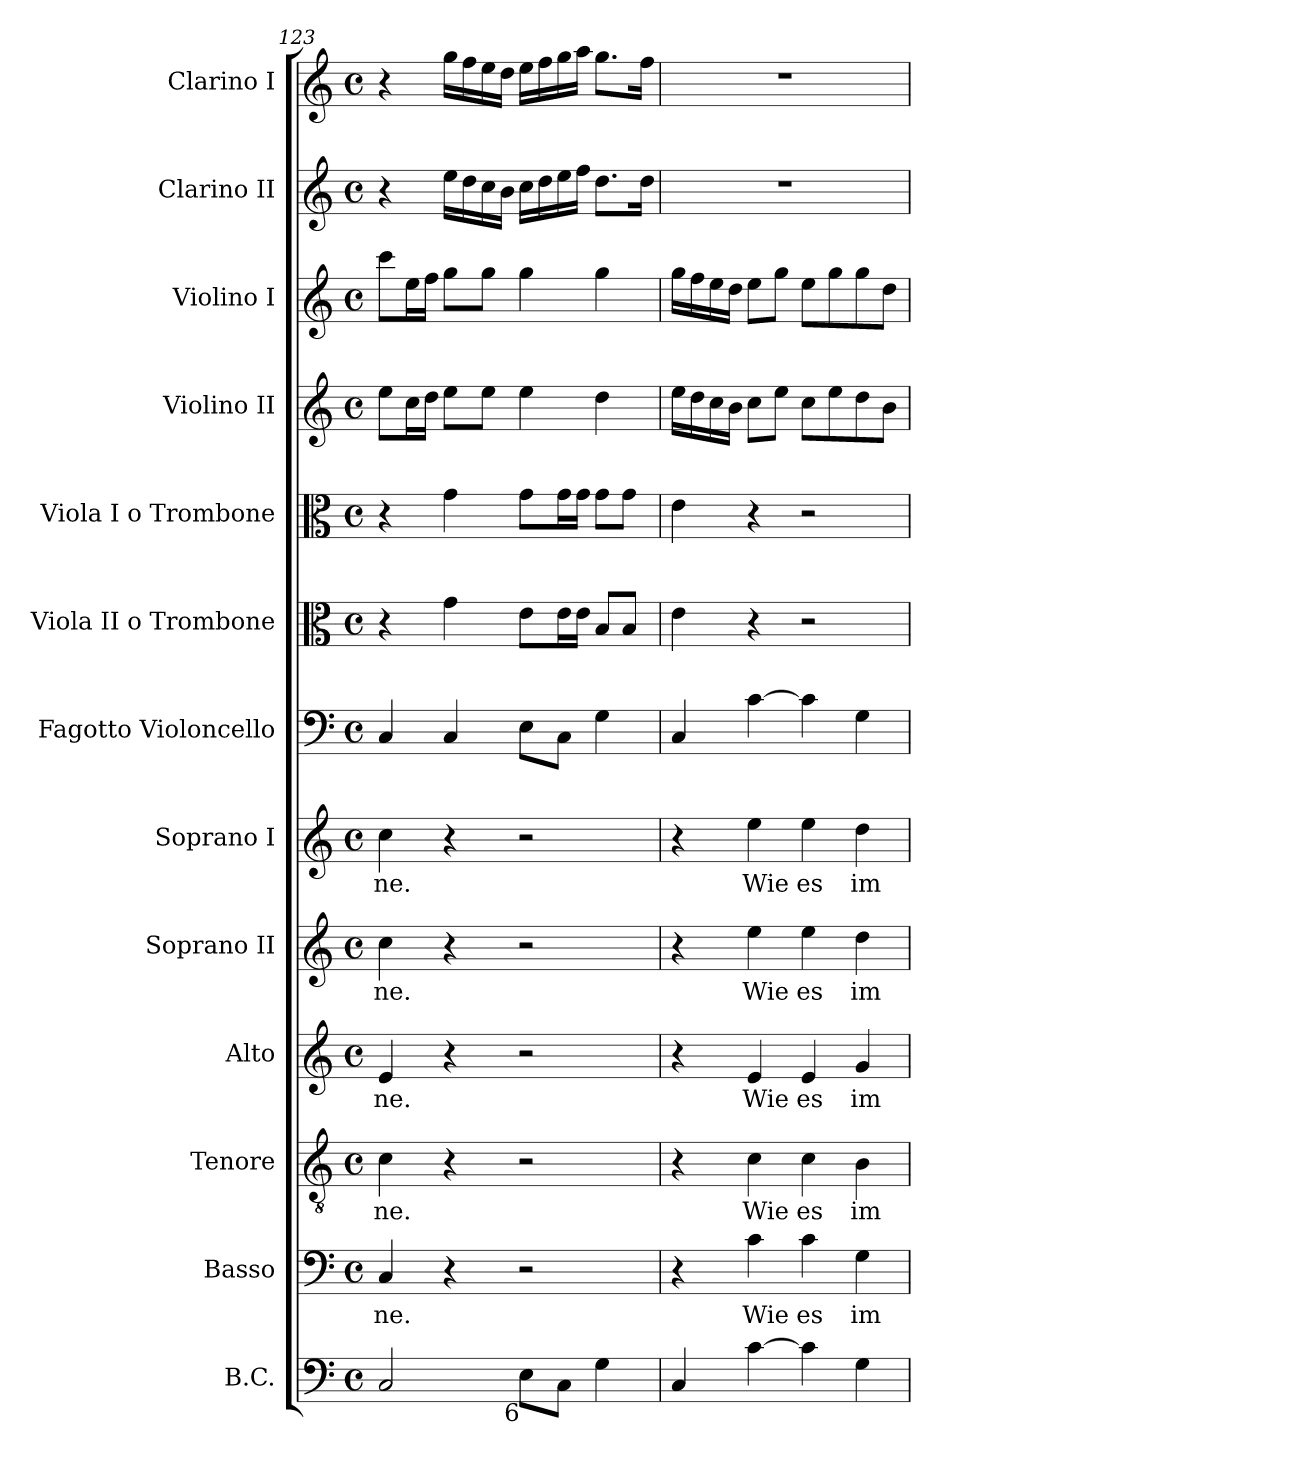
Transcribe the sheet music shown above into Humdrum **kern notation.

**kern	**kern	**text	**kern	**text	**kern	**text	**kern	**text	**kern	**text	**kern	**kern	**kern	**kern	**kern	**kern	**kern
*part13	*part12	*part12	*part11	*part11	*part10	*part10	*part9	*part9	*part8	*part8	*part7	*part6	*part5	*part4	*part3	*part2	*part1
*staff13	*staff12	*staff12	*staff11	*staff11	*staff10	*staff10	*staff9	*staff9	*staff8	*staff8	*staff7	*staff6	*staff5	*staff4	*staff3	*staff2	*staff1
*I"B.C.	*I"Basso	*	*I"Tenore	*	*I"Alto	*	*I"Soprano II	*	*I"Soprano I	*	*I"Fagotto Violoncello	*I"Viola II o Trombone	*I"Viola I o Trombone	*I"Violino II	*I"Violino I	*I"Clarino II	*I"Clarino I
*	*I'B.	*	*I'T.	*	*	*	*I'S.	*	*I'S.	*	*I'Fg.	*I'Vla.	*I'Vla.	*I'Vln. II	*I'Vln. I	*	*
*clefF4	*clefF4	*	*clefGv2	*	*clefG2	*	*clefG2	*	*clefG2	*	*clefF4	*clefC3	*clefC3	*clefG2	*clefG2	*clefG2	*clefG2
*	*	*	*ITrd7c12	*	*	*	*	*	*	*	*	*	*	*	*	*	*
*k[]	*k[]	*	*k[]	*	*k[]	*	*k[]	*	*k[]	*	*k[]	*k[]	*k[]	*k[]	*k[]	*k[]	*k[]
*C:	*C:	*	*C:	*	*C:	*	*C:	*	*C:	*	*C:	*C:	*C:	*C:	*C:	*C:	*C:
*M4/4	*M4/4	*	*M4/4	*	*M4/4	*	*M4/4	*	*M4/4	*	*M4/4	*M4/4	*M4/4	*M4/4	*M4/4	*M4/4	*M4/4
*met(c)	*met(c)	*	*met(c)	*	*met(c)	*	*met(c)	*	*met(c)	*	*met(c)	*met(c)	*met(c)	*met(c)	*met(c)	*met(c)	*met(c)
=123	=123	=123	=123	=123	=123	=123	=123	=123	=123	=123	=123	=123	=123	=123	=123	=123	=123
!	!	!LO:LY:b:color=#000000	!	!	!	!	!	!	!	!	!	!	!	!	!	!	!
!	!	!	!	!LO:LY:b:color=#000000	!	!	!	!	!	!	!	!	!	!	!	!	!
!	!	!	!	!	!	!LO:LY:b:color=#000000	!	!	!	!	!	!	!	!	!	!	!
!	!	!	!	!	!	!	!	!LO:LY:b:color=#000000	!	!	!	!	!	!	!	!	!
!	!	!	!	!	!	!	!	!	!	!LO:LY:b:color=#000000	!	!	!	!	!	!	!
2Ci/	4Ci/	-ne.	4Ci\	-ne.	4ei/	-ne.	4cci\	-ne.	4cci\	-ne.	4Ci/	4r	4r	8eei\L	8ccci\L	4r	4r
.	.	.	.	.	.	.	.	.	.	.	.	.	.	16cci\L	16eei\L	.	.
.	.	.	.	.	.	.	.	.	.	.	.	.	.	16ddi\JJ	16ffi\JJ	.	.
.	4r	.	4r	.	4r	.	4r	.	4r	.	4Ci/	4gi\	4gi\	8eei\L	8ggi\L	16eei\LL	16ggi\LL
.	.	.	.	.	.	.	.	.	.	.	.	.	.	.	.	16ddi\	16ffi\
.	.	.	.	.	.	.	.	.	.	.	.	.	.	8eei\J	8ggi\J	16cci\	16eei\
.	.	.	.	.	.	.	.	.	.	.	.	.	.	.	.	16bi\JJ	16ddi\JJ
!LO:TX:b:rj:t=6	!	!	!	!	!	!	!	!	!	!	!	!	!	!	!	!	!
8Ei\L	2r	.	2r	.	2r	.	2r	.	2r	.	8Ei\L	8ei\L	8gi\L	4eei\	4ggi\	16cci\LL	16eei\LL
.	.	.	.	.	.	.	.	.	.	.	.	.	.	.	.	16ddi\	16ffi\
8Ci\J	.	.	.	.	.	.	.	.	.	.	8Ci\J	16ei\L	16gi\L	.	.	16eei\	16ggi\
.	.	.	.	.	.	.	.	.	.	.	.	16ei\JJ	16gi\JJ	.	.	16ffi\JJ	16aai\JJ
4Gi\	.	.	.	.	.	.	.	.	.	.	4Gi\	8Bi/L	8gi\L	4ddi\	4ggi\	8.ddi\L	8.ggi\L
.	.	.	.	.	.	.	.	.	.	.	.	8Bi/J	8gi\J	.	.	.	.
.	.	.	.	.	.	.	.	.	.	.	.	.	.	.	.	16ddi\Jk	16ffi\Jk
=124	=124	=124	=124	=124	=124	=124	=124	=124	=124	=124	=124	=124	=124	=124	=124	=124	=124
4Ci/	4r	.	4r	.	4r	.	4r	.	4r	.	4Ci/	4ei\	4ei\	16eei\LL	16ggi\LL	1r	1r
.	.	.	.	.	.	.	.	.	.	.	.	.	.	16ddi\	16ffi\	.	.
.	.	.	.	.	.	.	.	.	.	.	.	.	.	16cci\	16eei\	.	.
.	.	.	.	.	.	.	.	.	.	.	.	.	.	16bi\JJ	16ddi\JJ	.	.
!	!	!LO:LY:b:color=#000000	!	!	!	!	!	!	!	!	!	!	!	!	!	!	!
!	!	!	!	!LO:LY:b:color=#000000	!	!	!	!	!	!	!	!	!	!	!	!	!
!	!	!	!	!	!	!LO:LY:b:color=#000000	!	!	!	!	!	!	!	!	!	!	!
!	!	!	!	!	!	!	!	!LO:LY:b:color=#000000	!	!	!	!	!	!	!	!	!
!	!	!	!	!	!	!	!	!	!	!LO:LY:b:color=#000000	!	!	!	!	!	!	!
[4ci\	4ci\	Wie	4Ci\	Wie	4ei/	Wie	4eei\	Wie	4eei\	Wie	[4ci\	4r	4r	8cci\L	8eei\L	.	.
.	.	.	.	.	.	.	.	.	.	.	.	.	.	8eei\J	8ggi\J	.	.
!	!	!LO:LY:b:color=#000000	!	!	!	!	!	!	!	!	!	!	!	!	!	!	!
!	!	!	!	!LO:LY:b:color=#000000	!	!	!	!	!	!	!	!	!	!	!	!	!
!	!	!	!	!	!	!LO:LY:b:color=#000000	!	!	!	!	!	!	!	!	!	!	!
!	!	!	!	!	!	!	!	!LO:LY:b:color=#000000	!	!	!	!	!	!	!	!	!
!	!	!	!	!	!	!	!	!	!	!LO:LY:b:color=#000000	!	!	!	!	!	!	!
4ci\]	4ci\	es	4Ci\	es	4ei/	es	4eei\	es	4eei\	es	4ci\]	2r	2r	8cci\L	8eei\L	.	.
.	.	.	.	.	.	.	.	.	.	.	.	.	.	8eei\	8ggi\	.	.
!	!	!LO:LY:b:color=#000000	!	!	!	!	!	!	!	!	!	!	!	!	!	!	!
!	!	!	!	!LO:LY:b:color=#000000	!	!	!	!	!	!	!	!	!	!	!	!	!
!	!	!	!	!	!	!LO:LY:b:color=#000000	!	!	!	!	!	!	!	!	!	!	!
!	!	!	!	!	!	!	!	!LO:LY:b:color=#000000	!	!	!	!	!	!	!	!	!
!	!	!	!	!	!	!	!	!	!	!LO:LY:b:color=#000000	!	!	!	!	!	!	!
4Gi\	4Gi\	im	4BBi\	im	4gi/	im	4ddi\	im	4ddi\	im	4Gi\	.	.	8ddi\	8ggi\	.	.
.	.	.	.	.	.	.	.	.	.	.	.	.	.	8bi\J	8ddi\J	.	.
=	=	=	=	=	=	=	=	=	=	=	=	=	=	=	=	=	=
*-	*-	*-	*-	*-	*-	*-	*-	*-	*-	*-	*-	*-	*-	*-	*-	*-	*-
